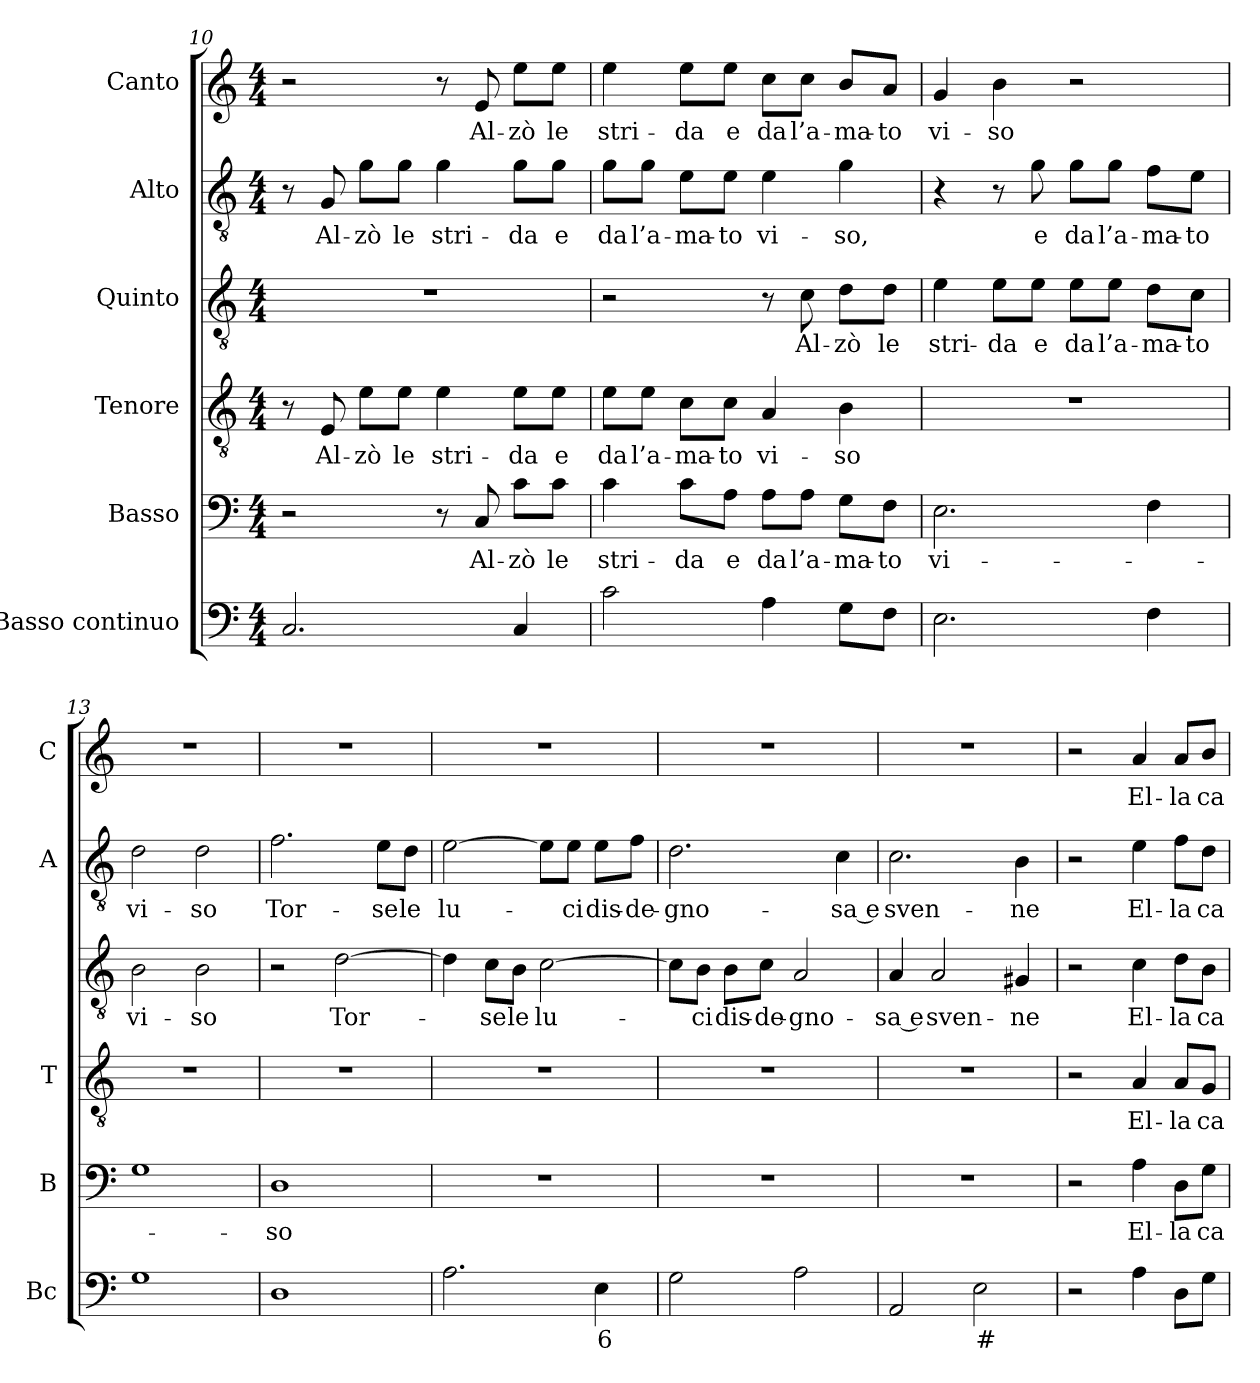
**kern	**text	**kern	**text	**kern	**text	**kern	**text	**kern	**text	**kern	**text
*part6	*part6	*part5	*part5	*part4	*part4	*part3	*part3	*part2	*part2	*part1	*part1
*staff6	*staff6	*staff5	*staff5	*staff4	*staff4	*staff3	*staff3	*staff2	*staff2	*staff1	*staff1
*I"Basso continuo	*	*I"Basso	*	*I"Tenore	*	*I"Quinto	*	*I"Alto	*	*I"Canto	*
*I'Bc	*	*I'B	*	*I'T	*	*	*	*I'A	*	*I'C	*
*clefF4	*	*clefF4	*	*clefGv2	*	*clefGv2	*	*clefGv2	*	*clefG2	*
*k[]	*	*k[]	*	*k[]	*	*k[]	*	*k[]	*	*k[]	*
*C:	*	*C:	*	*C:	*	*C:	*	*C:	*	*C:	*
*M4/4	*	*M4/4	*	*M4/4	*	*M4/4	*	*M4/4	*	*M4/4	*
=10	=10	=10	=10	=10	=10	=10	=10	=10	=10	=10	=10
2.C	.	2r	.	8r	.	1r	.	8r	.	2r	.
.	.	.	.	8E	Al-	.	.	8G	Al-	.	.
.	.	.	.	8e\L	-zò	.	.	8g\L	-zò	.	.
.	.	.	.	8e\J	le	.	.	8g\J	le	.	.
.	.	8r	.	4e	stri-	.	.	4g	stri-	8r	.
.	.	8C	Al-	.	.	.	.	.	.	8e	Al-
4C	.	8c\L	-zò	8e\L	-da	.	.	8g\L	-da	8ee\L	-zò
.	.	8c\J	le	8e\J	e	.	.	8g\J	e	8ee\J	le
=11	=11	=11	=11	=11	=11	=11	=11	=11	=11	=11	=11
2c	.	4c	stri-	8e\L	da	2r	.	8g\L	da	4ee	stri-
.	.	.	.	8e\J	l’a-	.	.	8g\J	l’a-	.	.
.	.	8c\L	-da	8c\L	-ma-	.	.	8e\L	-ma-	8ee\L	-da
.	.	8A\J	e	8c\J	-to	.	.	8e\J	-to	8ee\J	e
4A	.	8A\L	da	4A	vi-	8r	.	4e	vi-	8cc\L	da
.	.	8A\J	l’a-	.	.	8c	Al-	.	.	8cc\J	l’a-
8G\L	.	8G\L	-ma-	4B	-so	8d\L	-zò	4g	-so,	8b/L	-ma-
8F\J	.	8F\J	-to	.	.	8d\J	le	.	.	8a/J	-to
=12	=12	=12	=12	=12	=12	=12	=12	=12	=12	=12	=12
2.E	.	2.E	vi-	1r	.	4e	stri-	4r	.	4g	vi-
.	.	.	.	.	.	8e\L	-da	8r	.	4b	-so
.	.	.	.	.	.	8e\J	e	8g	e	.	.
.	.	.	.	.	.	8e\L	da	8g\L	da	2r	.
.	.	.	.	.	.	8e\J	l’a-	8g\J	l’a-	.	.
4F	.	4F	.	.	.	8d\L	-ma-	8f\L	-ma-	.	.
.	.	.	.	.	.	8c\J	-to	8e\J	-to	.	.
=13	=13	=13	=13	=13	=13	=13	=13	=13	=13	=13	=13
1G	.	1G	.	1r	.	2B	vi-	2d	vi-	1r	.
.	.	.	.	.	.	2B	-so	2d	-so	.	.
=14	=14	=14	=14	=14	=14	=14	=14	=14	=14	=14	=14
1D	.	1D	-so	1r	.	2r	.	2.f	Tor-	1r	.
.	.	.	.	.	.	[2d	Tor-	.	.	.	.
.	.	.	.	.	.	.	.	8e\L	-se	.	.
.	.	.	.	.	.	.	.	8d\J	le	.	.
=15	=15	=15	=15	=15	=15	=15	=15	=15	=15	=15	=15
2.A	.	1r	.	1r	.	4d]	.	[2e	lu-	1r	.
.	.	.	.	.	.	8c\L	-se	.	.	.	.
.	.	.	.	.	.	8B\J	le	.	.	.	.
.	.	.	.	.	.	[2c	lu-	8e\L]	.	.	.
.	.	.	.	.	.	.	.	8e\J	-ci	.	.
4E	6	.	.	.	.	.	.	8e\L	dis-	.	.
.	.	.	.	.	.	.	.	8f\J	-de-	.	.
=16	=16	=16	=16	=16	=16	=16	=16	=16	=16	=16	=16
2G	.	1r	.	1r	.	8c\L]	.	2.d	-gno-	1r	.
.	.	.	.	.	.	8B\J	-ci	.	.	.	.
.	.	.	.	.	.	8B\L	dis-	.	.	.	.
.	.	.	.	.	.	8c\J	-de-	.	.	.	.
2A	.	.	.	.	.	2A	-gno-	.	.	.	.
.	.	.	.	.	.	.	.	4c	-sa e	.	.
=17	=17	=17	=17	=17	=17	=17	=17	=17	=17	=17	=17
2AA	.	1r	.	1r	.	4A	-sa e	2.c	sven-	1r	.
.	.	.	.	.	.	2A	sven-	.	.	.	.
2E	#	.	.	.	.	.	.	.	.	.	.
.	.	.	.	.	.	4G#X	-ne	4B	-ne	.	.
=18	=18	=18	=18	=18	=18	=18	=18	=18	=18	=18	=18
2r	.	2r	.	2r	.	2r	.	2r	.	2r	.
4A	.	4A	El-	4A	El-	4c	El-	4e	El-	4a	El-
8D\L	.	8D\L	-la	8A/L	-la	8d\L	-la	8f\L	-la	8a/L	-la
8G\J	.	8G\J	ca-	8G/J	ca-	8B\J	ca-	8d\J	ca-	8b/J	ca-
=	=	=	=	=	=	=	=	=	=	=	=
*-	*-	*-	*-	*-	*-	*-	*-	*-	*-	*-	*-
